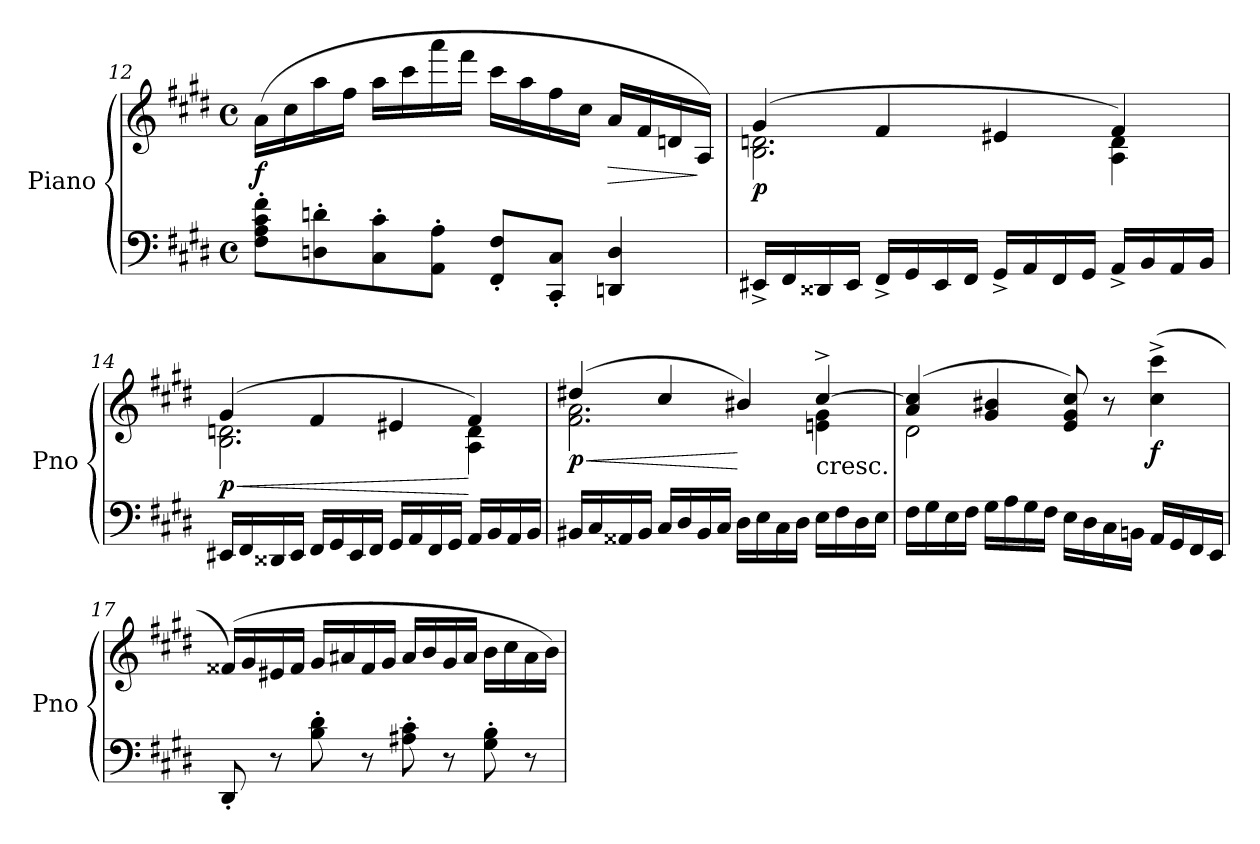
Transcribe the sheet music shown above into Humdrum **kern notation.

**kern	**kern	**dynam
*part1	*part1	*part1
*staff2	*staff1	*staff1/2
*I"Piano	*	*
*I'Pno	*	*
*clefF4	*clefG2	*
*k[f#c#g#d#]	*k[f#c#g#d#]	*
*E:	*E:	*
*M4/4	*M4/4	*
*met(c)	*met(c)	*
=12	=12	=12
!	!	!LO:DY:b
8F#\' 8A\' 8c#\' 8f#\'L	(16a\LL	f
.	16cc#\	.
8Dn\' 8dn\'	16aa\	.
.	16ff#\JJ	.
8C#\' 8c#\'	16aa\LL	.
.	16ccc#\	.
8AA\' 8A\'J	16aaa\	.
.	16fff#\JJ	.
8FF#/' 8F#/'L	16ccc#\LL	.
.	16aa\	.
8CC#/' 8C#/'J	16ff#\	.
.	16cc#\JJ	.
!	!	!LO:HP:b
4DDn/ 4D/	16a/LL	>
.	16f#/	.
.	16dn/	.
.	16A/JJ)	]
!!LO:LB:g=z
=13	=13	=13
*	*^	*
!	!	!	!LO:DY:b
16EE#X^/LL	(4g#/	2.B\ 2.dn\	p
16FF#/	.	.	.
16DD##X/	.	.	.
16EE#/JJ	.	.	.
16FF#^/LL	4f#/	.	.
16GG#/	.	.	.
16EE#/	.	.	.
16FF#/JJ	.	.	.
16GG#^/LL	4e#X/	.	.
16AA/	.	.	.
16FF#/	.	.	.
16GG#/JJ	.	.	.
16AA^/LL	4f#/)	4A\ 4d\	.
16BB/	.	.	.
16AA/	.	.	.
16BB/JJ	.	.	.
=14	=14	=14	=14
!	!	!	!LO:HP:b
!	!	!	!LO:DY:n=1:b
16EE#X/LL	(4g#/	2.B\ 2.dn\	< p
16FF#/	.	.	.
16DD##X/	.	.	.
16EE#/JJ	.	.	.
16FF#/LL	4f#/	.	.
16GG#/	.	.	.
16EE#/	.	.	.
16FF#/JJ	.	.	.
16GG#/LL	4e#X/	.	.
16AA/	.	.	.
16FF#/	.	.	.
16GG#/JJ	.	.	.
16AA/LL	4f#/)	4A\ 4d\	[
16BB/	.	.	.
16AA/	.	.	.
16BB/JJ	.	.	.
=15	=15	=15	=15
!	!	!	!LO:HP:b
!	!	!	!LO:DY:n=1:b
16BB#X/LL	(4dd#X/	2.f#\ 2.a\	< p
16C#/	.	.	.
16AA##X/	.	.	.
16BB#/JJ	.	.	.
16C#/LL	4cc#/	.	.
16D#/	.	.	.
16BB#/	.	.	.
16C#/JJ	.	.	.
16D#\LL	4b#X/)	.	[
16E\	.	.	.
16C#\	.	.	.
16D#\JJ	.	.	.
!	!LO:TX:b:t=cresc.	!	!
16E\LL	[4cc#^/	4en\ 4g#\	.
16F#\	.	.	.
16D#\	.	.	.
16E\JJ	.	.	.
!!LO:LB:g=z	!!
=16	=16	=16	=16
16F#\LL	(4a/ 4cc#/]	2d#\	.
16G#\	.	.	.
16E\	.	.	.
16F#\JJ	.	.	.
16G#\LL	4g#/ 4b#X/	.	.
16A\	.	.	.
16G#\	.	.	.
16F#\JJ	.	.	.
16E\LL	8e/ 8g#/ 8cc#/)	2ryy	.
16D#\	.	.	.
16C#\	8r	.	.
16BBn\JJ	.	.	.
!	!	!	!LO:DY:b
16AA/LL	(4cc#\^ 4ccc#\^	.	f
16GG#/	.	.	.
16FF#/	.	.	.
16EE/JJ	.	.	.
*	*v	*v	*
=17	=17	=17
8DD#'/	(16f##X/LL)	.
.	16g#/	.
8r	16e#X/	.
.	16f##/JJ	.
8B\' 8d#\'	16g#/LL	.
.	16a#X/	.
8r	16f##/	.
.	16g#/JJ	.
8A#X\' 8c#\'	16a#/LL	.
.	16b/	.
8r	16g#/	.
.	16a#/JJ	.
8G#\' 8B\'	16b\LL	.
.	16cc#\	.
8r	16a#\	.
.	16b\JJ)	.
=	=	=
*-	*-	*-
